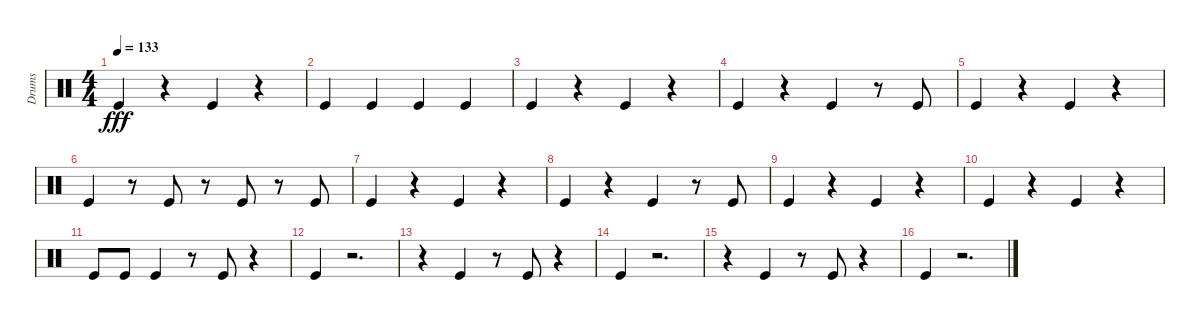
\track ("Drums" "Drums") {instrument percussion}
\staff {score}
\articulation defaults
\ts (4 4)
\tempo 133
\clef neutral
\ks c "Kick (hit)".4{dy fff}
r.4 "Kick (hit)".4 r.4 |
"Kick (hit)".4 "Kick (hit)".4 "Kick (hit)".4 "Kick (hit)".4 |
"Kick (hit)".4 r.4 "Kick (hit)".4 r.4 |
"Kick (hit)".4 r.4 "Kick (hit)".4 r.8 "Kick (hit)".8 |
"Kick (hit)".4 r.4 "Kick (hit)".4 r.4 |
"Kick (hit)".4 r.8 "Kick (hit)".8 r.8 "Kick (hit)".8 r.8 "Kick (hit)".8 |
"Kick (hit)".4 r.4 "Kick (hit)".4 r.4 |
"Kick (hit)".4 r.4 "Kick (hit)".4 r.8 "Kick (hit)".8 |
"Kick (hit)".4 r.4 "Kick (hit)".4 r.4 |
"Kick (hit)".4 r.4 "Kick (hit)".4 r.4 |
"Kick (hit)".8 "Kick (hit)".8 "Kick (hit)".4 r.8 "Kick (hit)".8 r.4 |
"Kick (hit)".4 r.2{d} |
r.4 "Kick (hit)".4 r.8 "Kick (hit)".8 r.4 |
"Kick (hit)".4 r.2{d} |
r.4 "Kick (hit)".4 r.8 "Kick (hit)".8 r.4 |
"Kick (hit)".4 r.2{d}
